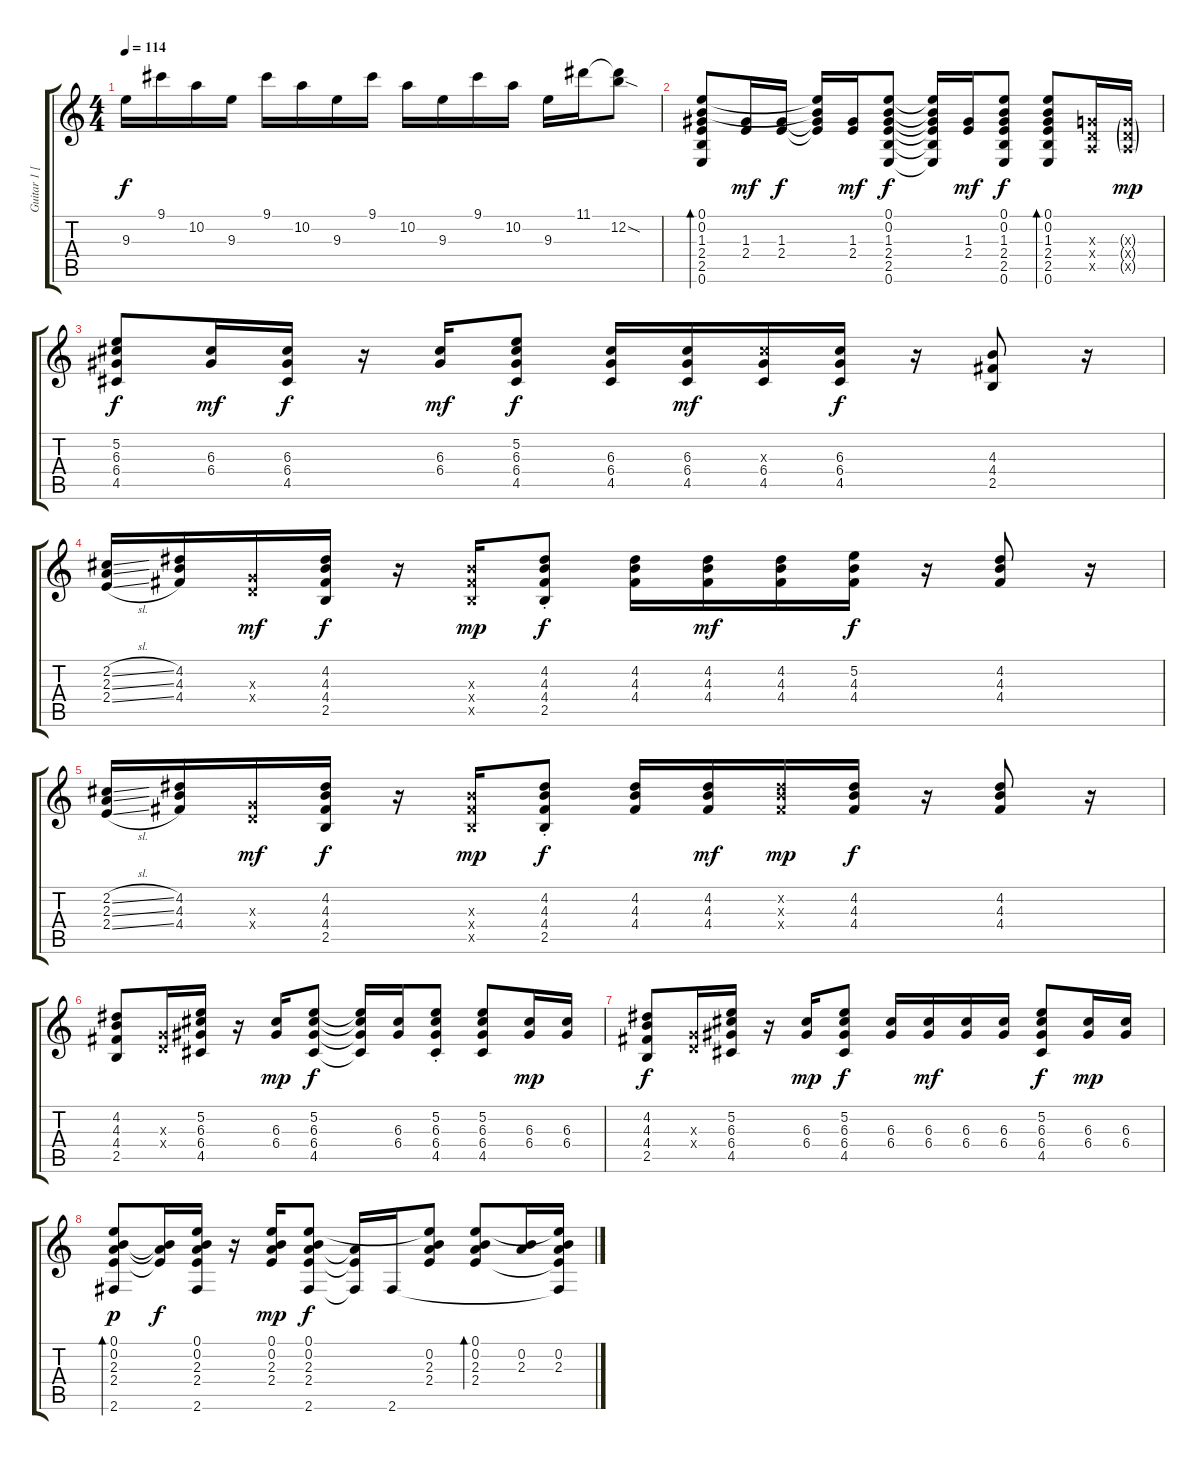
\track ("Guitar 1 [Paul]" "Guitar 1 [") {instrument electricguitarclean}
\staff {score tabs}
\tuning (E4 B3 G3 D3 A2 E2) {hide}
\ts (4 4)
\tempo 114
\clef g2
\ks c
9.3.16{dy f} 9.1.16 10.2.16 9.3.16 9.1.16 10.2.16 9.3.16 9.1.16 10.2.16 9.3.16 9.1.16 10.2.16 9.3.16 11.1.16 (11.1{t} 12.2{sod}).8 |
(0.1 0.2 1.3 2.4 2.5 0.6).8{bd 60} (1.3 2.4).16{dy mf} (1.3 2.4).16{dy f} (0.1{t} 0.2{t} 1.3{t} 2.4{t}).16 (1.3 2.4).16{dy mf} (0.1 0.2 1.3 2.4 2.5 0.6).8{dy f} (0.1{t} 0.2{t} 1.3{t} 2.4{t} 2.5{t} 0.6{t}).16 (1.3 2.4).16{dy mf} (0.1 0.2 1.3 2.4 2.5 0.6).8{dy f} (0.1 0.2 1.3 2.4 2.5 0.6).8{bd 60} (0.3{x} 0.4{x} 0.5{x}).16 (0.3{g x} 0.4{g x} 0.5{g x}).16{dy mp} |
(5.2 6.3 6.4 4.5).8{dy f} (6.3 6.4).16{dy mf} (6.3 6.4 4.5).16{dy f} r.16 (6.3 6.4).16{dy mf} (5.2 6.3 6.4 4.5).8{dy f} (6.3 6.4 4.5).16 (6.3 6.4 4.5).16{dy mf} (6.3{x} 6.4 4.5).16 (6.3 6.4 4.5).16{dy f} r.16 (4.3 4.4 2.5).8 r.16 |
(2.2{sl} 2.3{sl} 2.4{sl}).16 (4.2 4.3 4.4).16 (0.3{x} 0.4{x}).16{dy mf} (4.2 4.3 4.4 2.5).16{dy f} r.16 (4.3{x} 4.4{x} 2.5{x}).16{dy mp} (4.2 4.3{st} 4.4{st} 2.5{st}).8{dy f} (4.2 4.3 4.4).16 (4.2 4.3 4.4).16{dy mf} (4.2 4.3 4.4).16 (5.2 4.3 4.4).16{dy f} r.16 (4.2 4.3 4.4).8 r.16 |
(2.2{sl} 2.3{sl} 2.4{sl}).16 (4.2 4.3 4.4).16 (0.3{x} 0.4{x}).16{dy mf} (4.2 4.3 4.4 2.5).16{dy f} r.16 (4.3{x} 4.4{x} 2.5{x}).16{dy mp} (4.2 4.3{st} 4.4{st} 2.5{st}).8{dy f} (4.2 4.3 4.4).16 (4.2 4.3 4.4).16{dy mf} (4.2{x} 4.3{x} 4.4{x}).16{dy mp} (4.2 4.3 4.4).16{dy f} r.16 (4.2 4.3 4.4).8 r.16 |
(4.2 4.3 4.4 2.5).8 (0.3{x} 0.4{x}).16 (5.2 6.3 6.4 4.5).16 r.16 (6.3 6.4).16{dy mp} (5.2 6.3 6.4 4.5).8{dy f} (5.2{t} 6.3{t} 6.4{t} 4.5{t}).16 (6.3 6.4).16 (5.2{st} 6.3{st} 6.4{st} 4.5{st}).8 (5.2 6.3 6.4 4.5).8 (6.3 6.4).16{dy mp} (6.3 6.4).16 |
(4.2 4.3 4.4 2.5).8{dy f} (0.3{x} 0.4{x}).16 (5.2 6.3 6.4 4.5).16 r.16 (6.3 6.4).16{dy mp} (5.2 6.3 6.4 4.5).8{dy f} (6.3 6.4).16 (6.3 6.4).16{dy mf} (6.3 6.4).16 (6.3 6.4).16 (5.2 6.3 6.4 4.5).8{dy f} (6.3 6.4).16{dy mp} (6.3 6.4).16 |
(0.1 0.2 2.3 2.4 2.6).8{bd 120 dy p} (0.2{t} 2.3{t} 2.4{t}).16{dy f} (0.1 0.2 2.3 2.4 2.6).16 r.16 (0.1 0.2 2.3 2.4).16{dy mp} (0.1 0.2 2.3 2.4 2.6).8{dy f} (2.3{t} 2.4{t} 2.6{t}).16 2.6.16 (0.1{t} 0.2 2.3 2.4).8 (0.1 0.2 2.3 2.4).8{bd 60} (0.2 2.3).16 (0.1{t} 0.2 2.3 2.4{t} 2.6{t}).16
